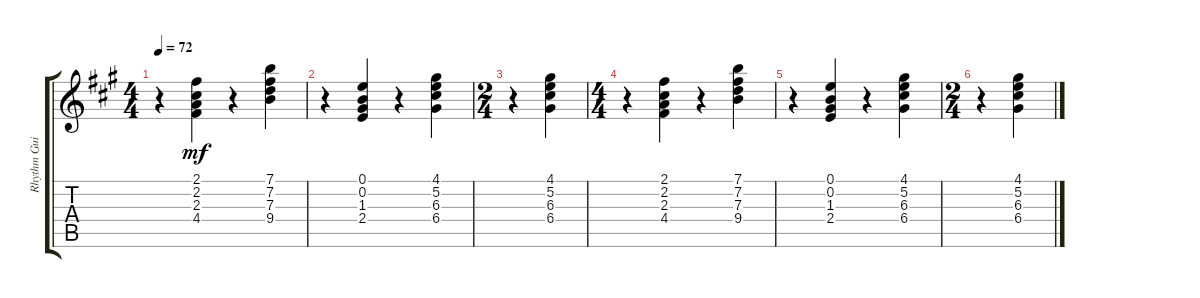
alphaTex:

\track ("Rhythm Guitar (Bob Welch)" "Rhythm Gui") {instrument electricguitarmuted}
\staff {score tabs}
\tuning (E4 B3 G3 D3 A2 E2) {hide}
\ts (4 4)
\tempo 72
\clef g2
\ks f#minor
r.4{dy mf} (2.1 2.2 2.3 4.4).4 r.4 (7.1 7.2 7.3 9.4).4 |
r.4 (0.1 0.2 1.3 2.4).4 r.4 (4.1 5.2 6.3 6.4).4 |
\ts (2 4)
r.4 (4.1 5.2 6.3 6.4).4 |
\ts (4 4)
r.4 (2.1 2.2 2.3 4.4).4 r.4 (7.1 7.2 7.3 9.4).4 |
r.4 (0.1 0.2 1.3 2.4).4 r.4 (4.1 5.2 6.3 6.4).4 |
\ts (2 4)
r.4 (4.1 5.2 6.3 6.4).4
